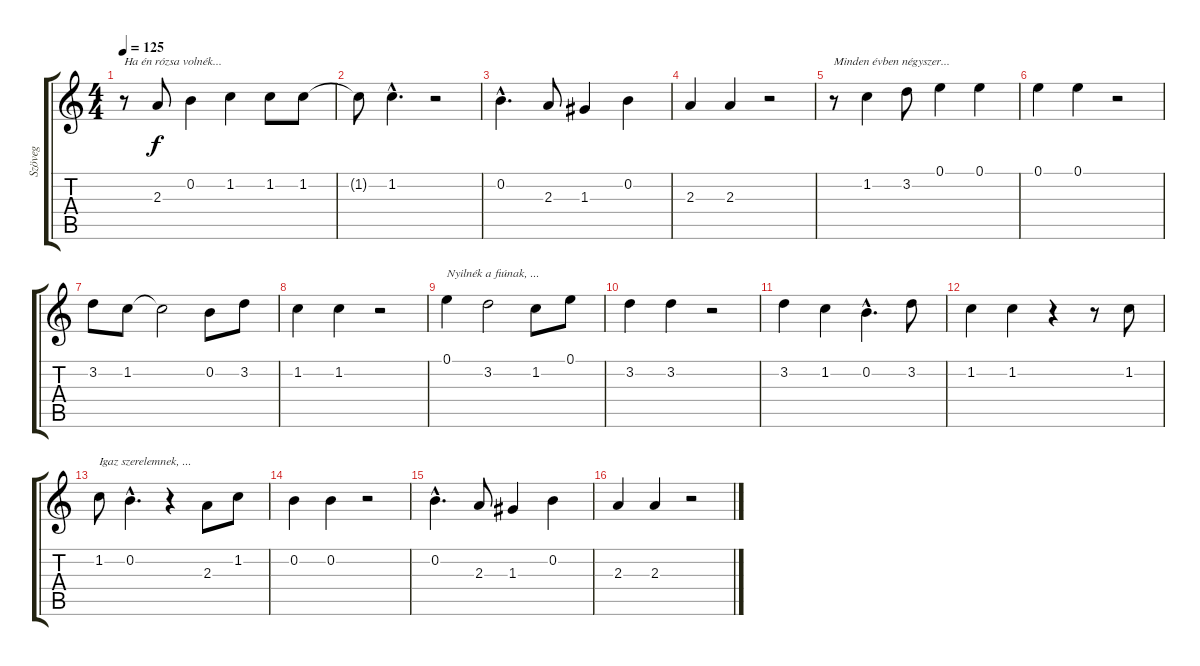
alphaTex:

\track ("Szöveg" "Szöveg") {instrument acousticguitarsteel}
\staff {score tabs}
\tuning (E4 B3 G3 D3 A2 E2) {hide}
\ts (4 4)
\tempo 125
\clef g2
\ks c
r.8{txt "Ha én rózsa volnék..." dy f instrument acousticguitarsteel} 2.3.8 0.2.4 1.2.4 1.2.8 1.2.8 |
1.2{t}.8 1.2{hac}.4{d} r.2 |
0.2{hac}.4{d} 2.3.8 1.3.4 0.2.4 |
2.3.4 2.3.4 r.2 |
r.8{txt "Minden évben négyszer..."} 1.2.4 3.2.8 0.1.4 0.1.4 |
0.1.4 0.1.4 r.2 |
3.2.8 1.2.8 1.2{t}.2 0.2.8 3.2.8 |
1.2.4 1.2.4 r.2 |
0.1.4{txt "Nyilnék a fiúnak, ..."} 3.2.2 1.2.8 0.1.8 |
3.2.4 3.2.4 r.2 |
3.2.4 1.2.4 0.2{hac}.4{d} 3.2.8 |
1.2.4 1.2.4 r.4 r.8 1.2.8 |
1.2.8{txt "Igaz szerelemnek, ..."} 0.2{hac}.4{d} r.4 2.3.8 1.2.8 |
0.2.4 0.2.4 r.2 |
0.2{hac}.4{d} 2.3.8 1.3.4 0.2.4 |
2.3.4 2.3.4 r.2
